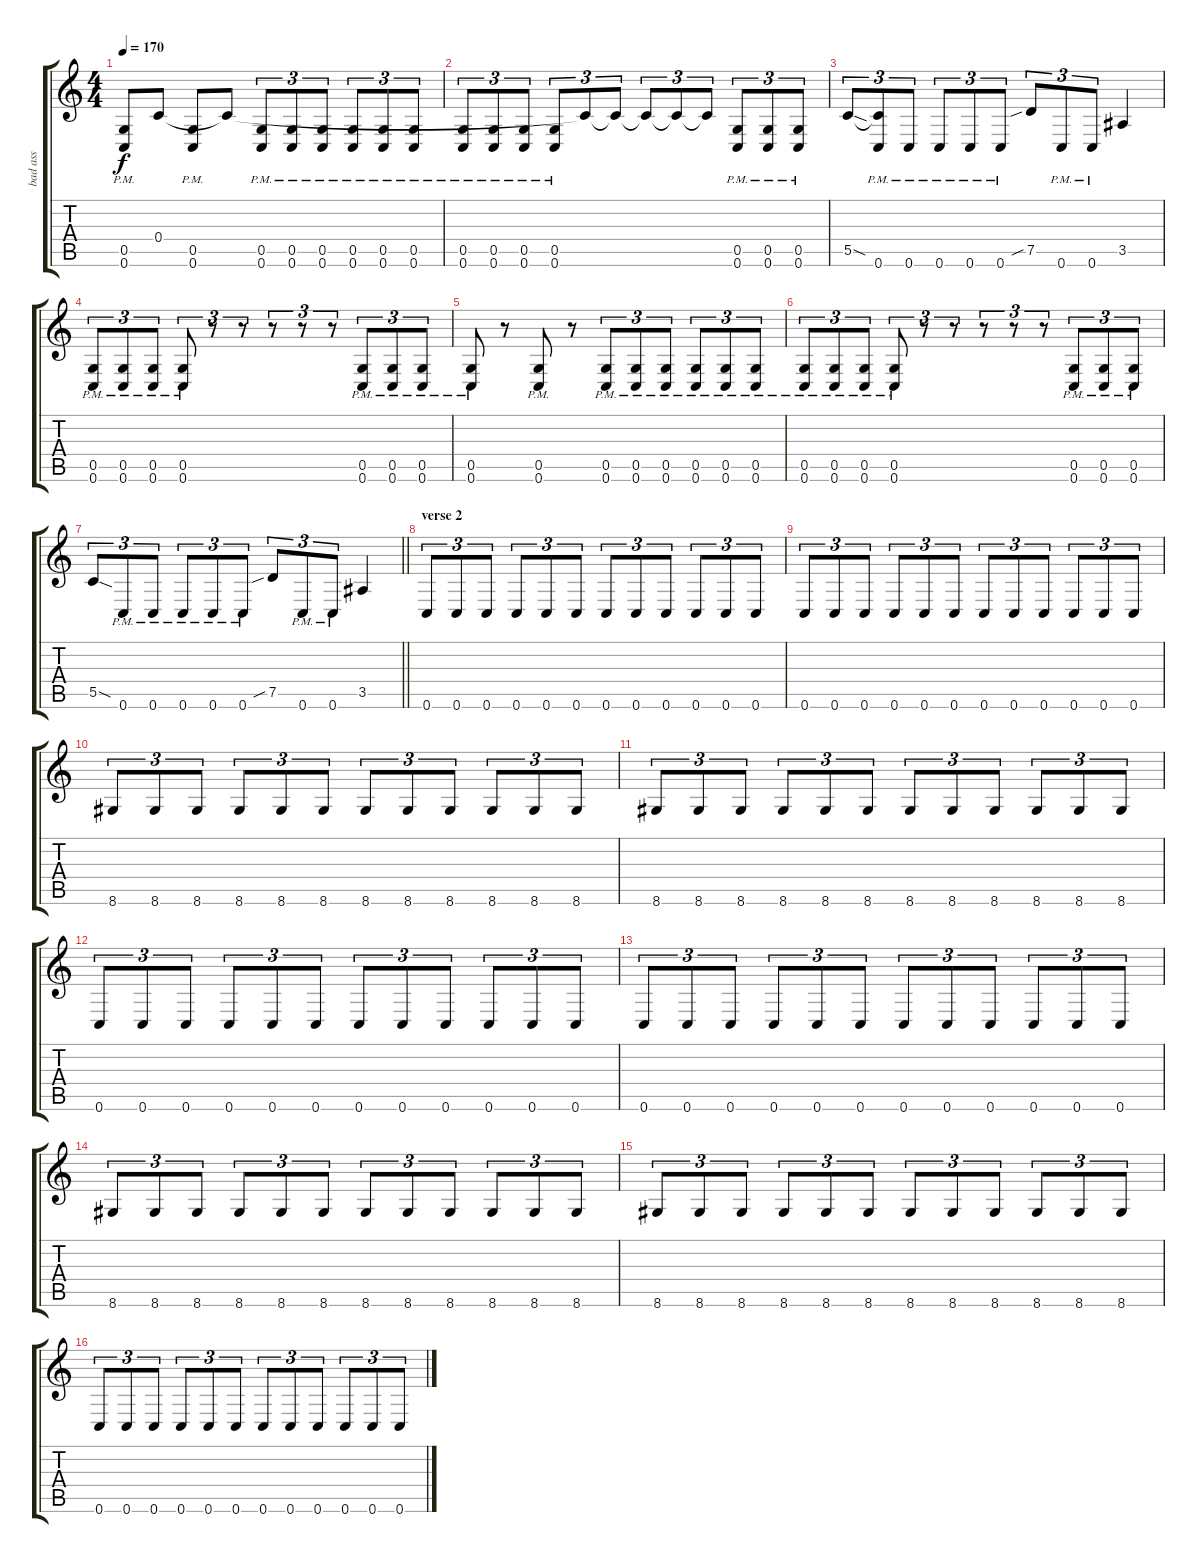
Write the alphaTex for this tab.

\track ("bad ass" "bad ass") {instrument electricbasspick}
\staff {score tabs}
\tuning (D4 A3 F3 C3 G2 C2) {hide}
\ts (4 4)
\tempo 170
\clef g2
\ks c
(0.5 0.6{pm}).8{dy f} 0.4{t}.8 (0.5 0.6{pm}).8 0.4{t}.8 (0.5 0.6{pm}).8{tu (3 2)} (0.5 0.6{pm}).8{tu (3 2)} (0.5 0.6{pm}).8{tu (3 2)} (0.5 0.6{pm}).8{tu (3 2)} (0.5 0.6{pm}).8{tu (3 2)} (0.5 0.6{pm}).8{tu (3 2)} |
(0.5{pm} 0.6{pm}).8{tu (3 2)} (0.5{pm} 0.6{pm}).8{tu (3 2)} (0.5{pm} 0.6{pm}).8{tu (3 2)} (0.5{pm} 0.6{pm}).8{tu (3 2)} 0.4{t}.8{tu (3 2)} 0.4{t}.8{tu (3 2)} 0.4{t}.8{tu (3 2)} 0.4{t}.8{tu (3 2)} 0.4{t}.8{tu (3 2)} (0.5{pm} 0.6{pm}).8{tu (3 2)} (0.5{pm} 0.6{pm}).8{tu (3 2)} (0.5{pm} 0.6{pm}).8{tu (3 2)} |
5.5{sod}.8{tu (3 2)} (5.5{t} 0.6{pm}).8{tu (3 2)} 0.6{pm}.8{tu (3 2)} 0.6{pm}.8{tu (3 2)} 0.6{pm}.8{tu (3 2)} 0.6{pm}.8{tu (3 2)} 7.5{sib}.8{tu (3 2)} 0.6{pm}.8{tu (3 2)} 0.6{pm}.8{tu (3 2)} 3.5.4 |
(0.5{pm} 0.6{pm}).8{tu (3 2)} (0.5{pm} 0.6{pm}).8{tu (3 2)} (0.5{pm} 0.6{pm}).8{tu (3 2)} (0.5{pm} 0.6{pm}).8{tu (3 2)} r.8{tu (3 2)} r.8{tu (3 2)} r.8{tu (3 2)} r.8{tu (3 2)} r.8{tu (3 2)} (0.5{pm} 0.6{pm}).8{tu (3 2)} (0.5{pm} 0.6{pm}).8{tu (3 2)} (0.5{pm} 0.6{pm}).8{tu (3 2)} |
(0.5{pm} 0.6{pm}).8 r.8 (0.5{pm} 0.6{pm}).8 r.8 (0.5{pm} 0.6{pm}).8{tu (3 2)} (0.5{pm} 0.6{pm}).8{tu (3 2)} (0.5{pm} 0.6{pm}).8{tu (3 2)} (0.5{pm} 0.6{pm}).8{tu (3 2)} (0.5{pm} 0.6{pm}).8{tu (3 2)} (0.5{pm} 0.6{pm}).8{tu (3 2)} |
(0.5{pm} 0.6{pm}).8{tu (3 2)} (0.5{pm} 0.6{pm}).8{tu (3 2)} (0.5{pm} 0.6{pm}).8{tu (3 2)} (0.5{pm} 0.6{pm}).8{tu (3 2)} r.8{tu (3 2)} r.8{tu (3 2)} r.8{tu (3 2)} r.8{tu (3 2)} r.8{tu (3 2)} (0.5{pm} 0.6{pm}).8{tu (3 2)} (0.5{pm} 0.6{pm}).8{tu (3 2)} (0.5{pm} 0.6{pm}).8{tu (3 2)} |
\barLineRight lightlight
5.5{sod}.8{tu (3 2)} 0.6{pm}.8{tu (3 2)} 0.6{pm}.8{tu (3 2)} 0.6{pm}.8{tu (3 2)} 0.6{pm}.8{tu (3 2)} 0.6{pm}.8{tu (3 2)} 7.5{sib}.8{tu (3 2)} 0.6{pm}.8{tu (3 2)} 0.6{pm}.8{tu (3 2)} 3.5.4 |
\section ("" "verse 2")
0.6.8{tu (3 2)} 0.6.8{tu (3 2)} 0.6.8{tu (3 2)} 0.6.8{tu (3 2)} 0.6.8{tu (3 2)} 0.6.8{tu (3 2)} 0.6.8{tu (3 2)} 0.6.8{tu (3 2)} 0.6.8{tu (3 2)} 0.6.8{tu (3 2)} 0.6.8{tu (3 2)} 0.6.8{tu (3 2)} |
0.6.8{tu (3 2)} 0.6.8{tu (3 2)} 0.6.8{tu (3 2)} 0.6.8{tu (3 2)} 0.6.8{tu (3 2)} 0.6.8{tu (3 2)} 0.6.8{tu (3 2)} 0.6.8{tu (3 2)} 0.6.8{tu (3 2)} 0.6.8{tu (3 2)} 0.6.8{tu (3 2)} 0.6.8{tu (3 2)} |
8.6.8{tu (3 2)} 8.6.8{tu (3 2)} 8.6.8{tu (3 2)} 8.6.8{tu (3 2)} 8.6.8{tu (3 2)} 8.6.8{tu (3 2)} 8.6.8{tu (3 2)} 8.6.8{tu (3 2)} 8.6.8{tu (3 2)} 8.6.8{tu (3 2)} 8.6.8{tu (3 2)} 8.6.8{tu (3 2)} |
8.6.8{tu (3 2)} 8.6.8{tu (3 2)} 8.6.8{tu (3 2)} 8.6.8{tu (3 2)} 8.6.8{tu (3 2)} 8.6.8{tu (3 2)} 8.6.8{tu (3 2)} 8.6.8{tu (3 2)} 8.6.8{tu (3 2)} 8.6.8{tu (3 2)} 8.6.8{tu (3 2)} 8.6.8{tu (3 2)} |
0.6.8{tu (3 2)} 0.6.8{tu (3 2)} 0.6.8{tu (3 2)} 0.6.8{tu (3 2)} 0.6.8{tu (3 2)} 0.6.8{tu (3 2)} 0.6.8{tu (3 2)} 0.6.8{tu (3 2)} 0.6.8{tu (3 2)} 0.6.8{tu (3 2)} 0.6.8{tu (3 2)} 0.6.8{tu (3 2)} |
0.6.8{tu (3 2)} 0.6.8{tu (3 2)} 0.6.8{tu (3 2)} 0.6.8{tu (3 2)} 0.6.8{tu (3 2)} 0.6.8{tu (3 2)} 0.6.8{tu (3 2)} 0.6.8{tu (3 2)} 0.6.8{tu (3 2)} 0.6.8{tu (3 2)} 0.6.8{tu (3 2)} 0.6.8{tu (3 2)} |
8.6.8{tu (3 2)} 8.6.8{tu (3 2)} 8.6.8{tu (3 2)} 8.6.8{tu (3 2)} 8.6.8{tu (3 2)} 8.6.8{tu (3 2)} 8.6.8{tu (3 2)} 8.6.8{tu (3 2)} 8.6.8{tu (3 2)} 8.6.8{tu (3 2)} 8.6.8{tu (3 2)} 8.6.8{tu (3 2)} |
8.6.8{tu (3 2)} 8.6.8{tu (3 2)} 8.6.8{tu (3 2)} 8.6.8{tu (3 2)} 8.6.8{tu (3 2)} 8.6.8{tu (3 2)} 8.6.8{tu (3 2)} 8.6.8{tu (3 2)} 8.6.8{tu (3 2)} 8.6.8{tu (3 2)} 8.6.8{tu (3 2)} 8.6.8{tu (3 2)} |
0.6.8{tu (3 2)} 0.6.8{tu (3 2)} 0.6.8{tu (3 2)} 0.6.8{tu (3 2)} 0.6.8{tu (3 2)} 0.6.8{tu (3 2)} 0.6.8{tu (3 2)} 0.6.8{tu (3 2)} 0.6.8{tu (3 2)} 0.6.8{tu (3 2)} 0.6.8{tu (3 2)} 0.6.8{tu (3 2)}
